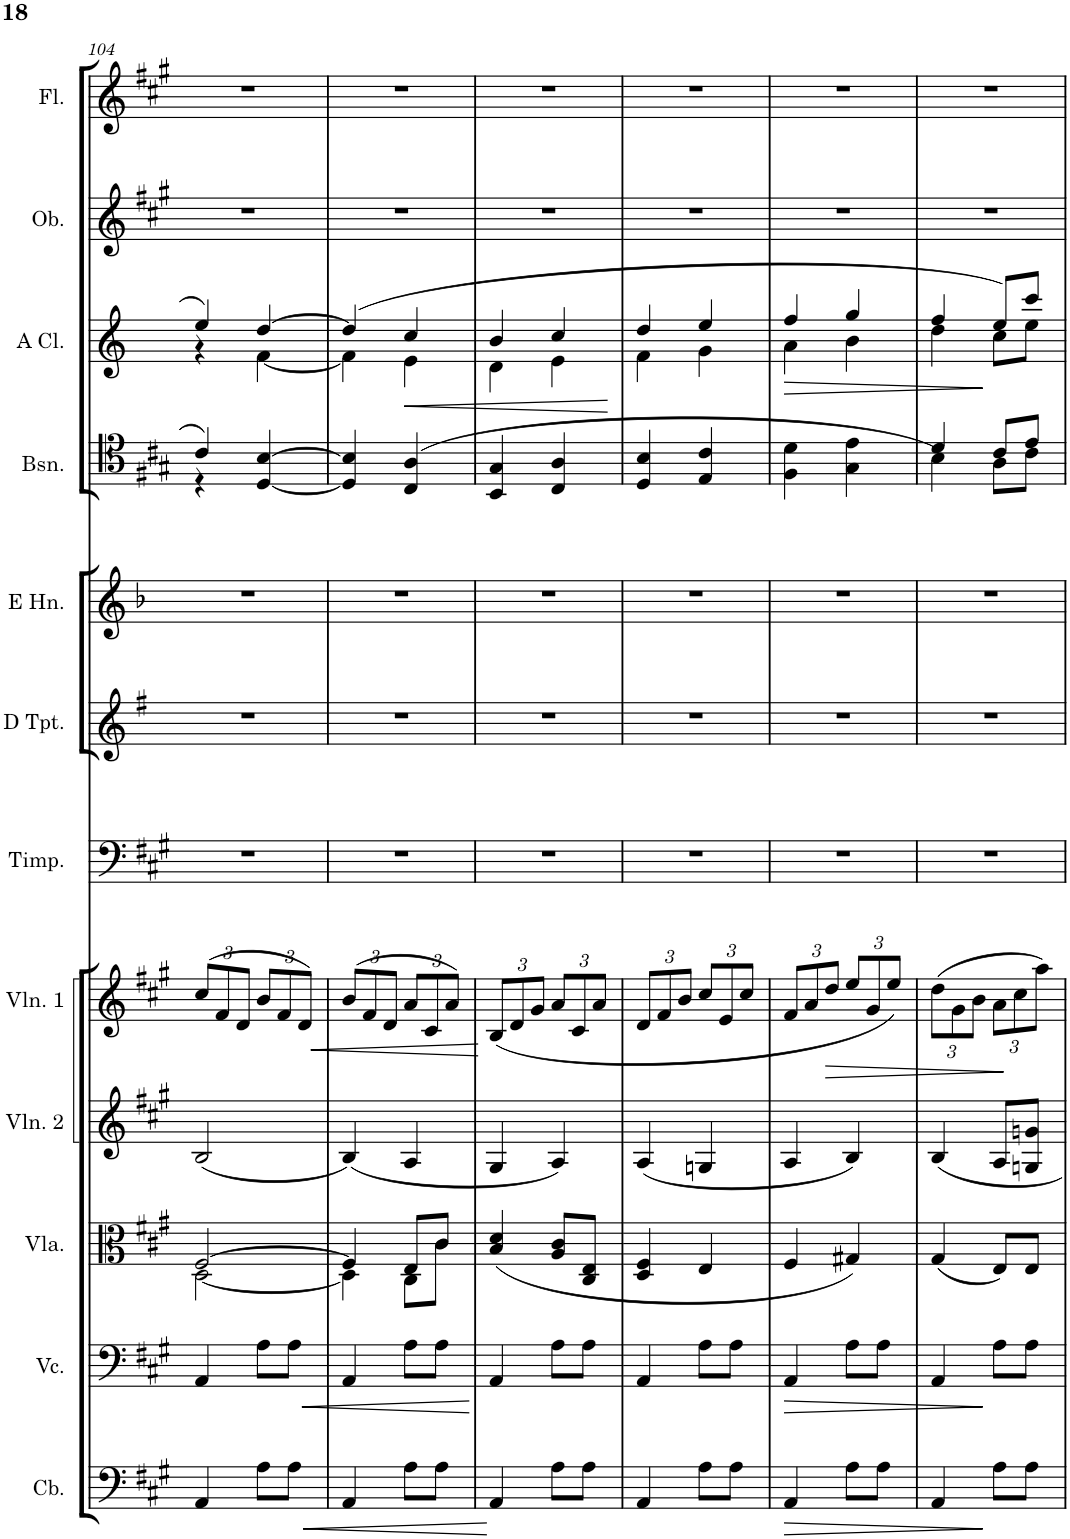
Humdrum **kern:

**kern	**dynam	**kern	**dynam	**kern	**kern	**kern	**dynam	**kern	**kern	**kern	**kern	**kern	**dynam	**kern	**kern
*part12	*part12	*part11	*part11	*part10	*part9	*part8	*part8	*part7	*part6	*part5	*part4	*part3	*part3	*part2	*part1
*staff12	*staff12	*staff11	*staff11	*staff10	*staff9	*staff8	*staff8	*staff7	*staff6	*staff5	*staff4	*staff3	*staff3	*staff2	*staff1
*I"Violoncello II et Bassi	*	*I"Violoncello	*	*I"Viole	*I"Violin 2	*I"Violin 1	*	*I"Timpani	*I"Clarini in D	*I"Corni in E	*I"Fagotti	*I"Clarinetti	*	*I"Oboi	*I"Flauti
*	*	*I'Vc.	*	*	*I'Vln. 2	*I'Vln. 1	*	*I'Timp.	*	*	*	*	*	*I'Ob.	*I'Fl.
!!LO:PB:g=z
*clefF4	*	*clefF4	*	*clefC3	*clefG2	*clefG2	*	*clefF4	*clefG2	*clefG2	*clefC4	*clefG2	*	*clefG2	*clefG2
*Trd7c12	*	*	*	*	*	*	*	*	*Trd-1c-2	*Trd5c8	*	*Trd2c3	*	*	*
*k[f#c#g#]	*	*k[f#c#g#]	*	*k[f#c#g#]	*k[f#c#g#]	*k[f#c#g#]	*	*k[f#c#g#]	*k[f#]	*k[b-]	*k[f#c#g#]	*k[]	*	*k[f#c#g#]	*k[f#c#g#]
*M2/4	*	*M2/4	*	*M2/4	*M2/4	*M2/4	*	*M2/4	*M2/4	*M2/4	*M2/4	*M2/4	*	*M2/4	*M2/4
=104	=104	=104	=104	=104	=104	=104	=104	=104	=104	=104	=104	=104	=104	=104	=104
*	*	*	*	*^	*	*	*	*	*	*	*	*	*	*	*
*	*	*	*	*	*	*	*Xbrackettup	*	*	*	*	*	*	*	*	*
*	*	*	*	*	*	*	*	*	*	*	*	*^	*^	*	*	*
4AA/	.	4AA/	.	[2D\	[2F#/	(2B/	(>12cc#/L	.	2r	2r	2r	4c#/	4r	4ee/	4r	.	2r	2r
.	.	.	.	.	.	.	12f#/	.	.	.	.	.	.	.	.	.	.	.
.	.	.	.	.	.	.	12d/J	.	.	.	.	.	.	.	.	.	.	.
8A\L	.	8A\L	.	.	.	.	12b/L	.	.	.	.	[4D/ [4B/	4ryy	[4dd/	[4f\	.	.	.
.	.	.	.	.	.	.	12f#/	.	.	.	.	.	.	.	.	.	.	.
!	!LO:HP:b	!	!LO:HP:b	!	!	!	!	!	!	!	!	!	!	!	!	!	!	!
8A\J	<	8A\J	<	.	.	.	.	.	.	.	.	.	.	.	.	.	.	.
!	!	!	!	!	!	!	!	!LO:HP:b	!	!	!	!	!	!	!	!	!	!
.	.	.	.	.	.	.	12d/J)	<	.	.	.	.	.	.	.	.	.	.
*	*	*	*	*	*	*	*	*	*	*	*	*v	*v	*	*	*	*	*
=105	=105	=105	=105	=105	=105	=105	=105	=105	=105	=105	=105	=105	=105	=105	=105	=105	=105
4AA/	.	4AA/	.	4D\]	4F#/]	(<4B/)	(>12b/L	.	2r	2r	2r	4D/] 4B/]	(4dd/]	4f\]	.	2r	2r
.	.	.	.	.	.	.	12f#/	.	.	.	.	.	.	.	.	.	.
.	.	.	.	.	.	.	12d/J	.	.	.	.	.	.	.	.	.	.
!	!	!	!	!	!	!	!	!	!	!	!	!	!	!	!LO:HP:b	!	!
8A\L	.	8A\L	.	8E/L	8C#\L	4A/	12a/L	.	.	.	.	(4C#/ 4A/	4cc/	4e\	<	.	.
.	.	.	.	.	.	.	12c#/	.	.	.	.	.	.	.	.	.	.
8A\J	.	8A\J	.	8c#/J	8c#\J	.	.	.	.	.	.	.	.	.	.	.	.
.	.	.	.	.	.	.	12a/J)	.	.	.	.	.	.	.	.	.	.
*	*	*	*	*v	*v	*	*	*	*	*	*	*	*	*	*	*	*
=106	=106	=106	=106	=106	=106	=106	=106	=106	=106	=106	=106	=106	=106	=106	=106	=106
4AA/	.	4AA/	.	(<4B/ 4d/	4G#/	(12B/L	.	2r	2r	2r	4BB/ 4G#/	4b/	4d\	.	2r	2r
.	.	.	.	.	.	12d/	[	.	.	.	.	.	.	.	.	.
.	.	.	.	.	.	12g#/J	.	.	.	.	.	.	.	.	.	.
8A\L	[	8A\L	[	8A/ 8c#/L	4A/)	12a/L	.	.	.	.	4C#/ 4A/	4cc/	4e\	.	.	.
.	.	.	.	.	.	12c#/	.	.	.	.	.	.	.	.	.	.
8A\J	.	8A\J	.	8C#/ 8E/J	.	.	.	.	.	.	.	.	.	.	.	.
.	.	.	.	.	.	12a/J	.	.	.	.	.	.	.	.	.	.
*	*	*	*	*	*	*	*	*	*	*	*	*v	*v	*	*	*
.	.	.	.	.	.	.	.	.	.	.	.	.	[	.	.
=107	=107	=107	=107	=107	=107	=107	=107	=107	=107	=107	=107	=107	=107	=107	=107
*	*	*	*	*	*	*	*	*	*	*	*	*^	*	*	*
4AA/	.	4AA/	.	4D/ 4F#/	(<4A/	12d/L	.	2r	2r	2r	4D/ 4B/	4dd/	4f\	.	2r	2r
.	.	.	.	.	.	12f#/	.	.	.	.	.	.	.	.	.	.
.	.	.	.	.	.	12b/J	.	.	.	.	.	.	.	.	.	.
8A\L	.	8A\L	.	4E/	4Gn/	12cc#/L	.	.	.	.	4E/ 4c#/	4ee/	4g\	.	.	.
.	.	.	.	.	.	12e/	.	.	.	.	.	.	.	.	.	.
8A\J	.	8A\J	.	.	.	.	.	.	.	.	.	.	.	.	.	.
.	.	.	.	.	.	12cc#/J	.	.	.	.	.	.	.	.	.	.
=108	=108	=108	=108	=108	=108	=108	=108	=108	=108	=108	=108	=108	=108	=108	=108	=108
!	!LO:HP:b	!	!LO:HP:b	!	!	!	!	!	!	!	!	!	!	!LO:HP:b	!	!
4AA/	>	4AA/	>	4F#/	4A/	12f#/L	.	2r	2r	2r	4F#\ 4d\	4ff/	4a\	>	2r	2r
.	.	.	.	.	.	12a/	.	.	.	.	.	.	.	.	.	.
!	!	!	!	!	!	!	!LO:HP:b	!	!	!	!	!	!	!	!	!
.	.	.	.	.	.	12dd/J	>	.	.	.	.	.	.	.	.	.
8A\L	.	8A\L	.	4G#X/)	4B/)	12ee/L	.	.	.	.	4G#\ 4e\	4gg/	4b\	.	.	.
.	.	.	.	.	.	12g#/	.	.	.	.	.	.	.	.	.	.
8A\J	.	8A\J	.	.	.	.	.	.	.	.	.	.	.	.	.	.
.	.	.	.	.	.	12ee/J)	.	.	.	.	.	.	.	.	.	.
=109	=109	=109	=109	=109	=109	=109	=109	=109	=109	=109	=109	=109	=109	=109	=109	=109
*	*	*	*	*	*	*	*	*	*	*	*^	*	*	*	*	*
4AA/	.	4AA/	.	(4G#/	4B/	(12dd\L	.	2r	2r	2r	4B\)	4d/	4ff/	4dd\	.	2r	2r
.	.	.	.	.	.	12g#\	.	.	.	.	.	.	.	.	.	.	.
.	.	.	.	.	.	12b\J	.	.	.	.	.	.	.	.	.	.	.
8A\L	]	8A\L	]	8E/L)	8A/L	12a\L	.	.	.	.	8c#/L	8A\L	8ee/L)	8cc\L	]	.	.
.	.	.	.	.	.	12cc#\	]	.	.	.	.	.	.	.	.	.	.
8A\J	.	8A\J	.	8E/J	8Gn/ 8gn/J	.	.	.	.	.	8e/J	8c#\J	8ccc/J	8ee\J	.	.	.
.	.	.	.	.	.	12aa\J)	.	.	.	.	.	.	.	.	.	.	.
*	*	*	*	*	*	*	*	*	*	*	*v	*v	*	*	*	*	*
*	*	*	*	*	*	*	*	*	*	*	*	*v	*v	*	*	*
=	=	=	=	=	=	=	=	=	=	=	=	=	=	=	=
*-	*-	*-	*-	*-	*-	*-	*-	*-	*-	*-	*-	*-	*-	*-	*-
